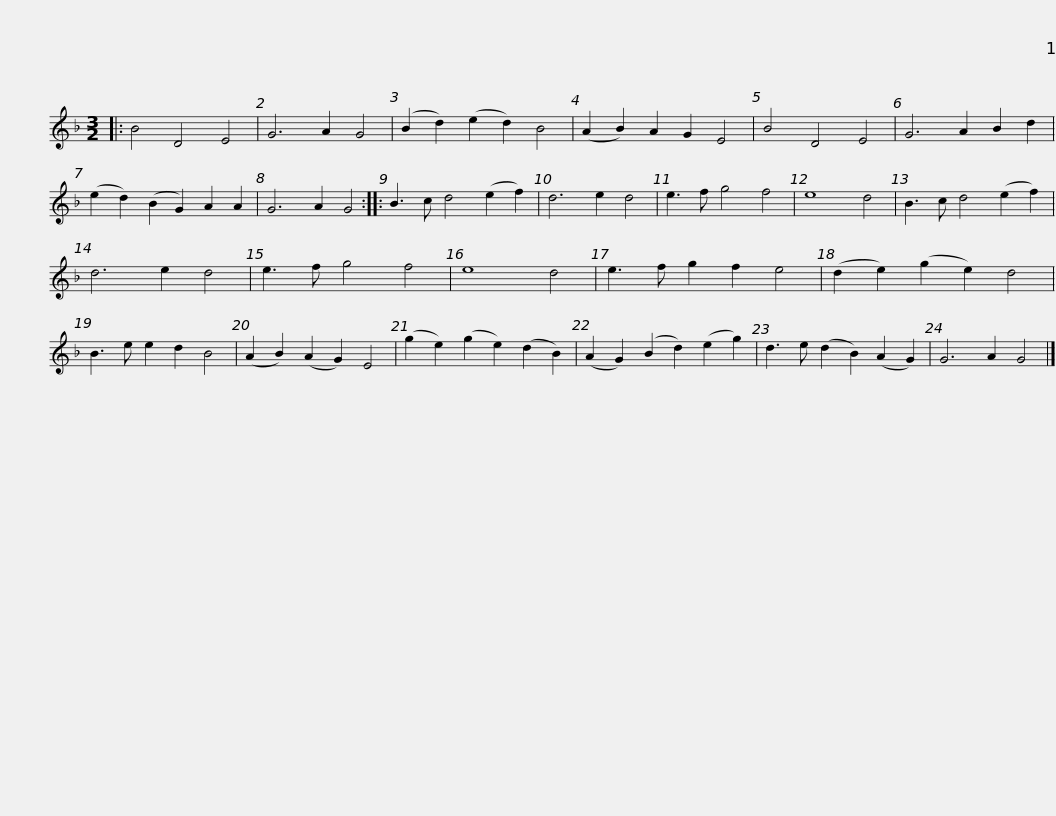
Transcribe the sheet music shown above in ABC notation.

X:1
L:1/8
M:3/2
I:linebreak $
K:Dmin
V:1 treble
V:1
|: B4 D4 E4 | G6 A2 G4 | (B2 d2) (e2 d2) B4 | (A2 B2) A2 G2 E4 | B4 D4 E4 | %5
 G6 A2 B2 d2 | (e2 d2) (B2 G2) A2 A2 | G6 A2 G4 ::$ B3 c d4 (e2 f2) | d6 e2 d4 | %10
 e3 f g4 f4 | e8 d4 | B3 c d4 (e2 f2) | d6 e2 d4 | e3 f g4 f4 | %15
 e8 d4 | e3 f g2 f2 e4 |$ (d2 e2) (g2 e2) d4 | B3 e e2 d2 B4 | (A2 B2) (A2 G2) E4 | %20
 (g2 e2) (g2 e2) (d2 B2) | (A2 G2) (B2 d2) (e2 g2) | d3 e (d2 B2) (A2 G2) | G6 A2 G4 |] %24
